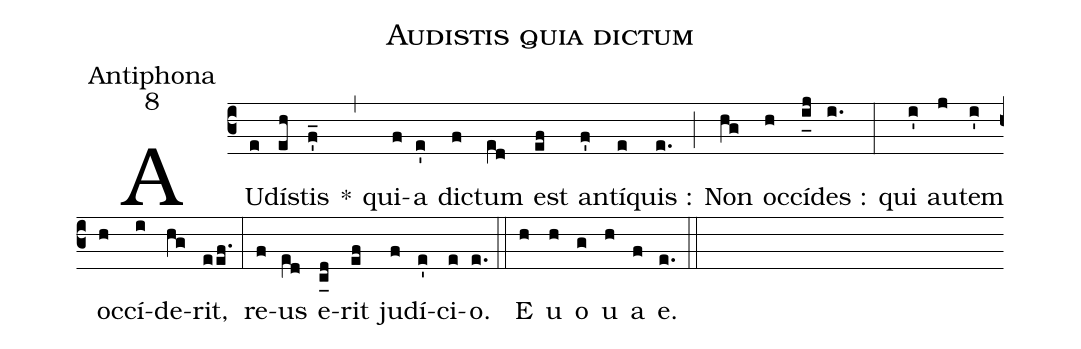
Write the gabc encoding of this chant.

name:Audistis quia dictum;
office-part:Antiphona;
mode:8;
%%
(c3) AU(e)dí(eh)stis(f'_) *(,) qui(f)a(e') di(f)ctum(e[ll:1]d) est(ef) an(f')tí(e)quis :(e.) (;) Non(hg) oc(h)cí(i_[uh:l]j)des :(i.) (:) qui(i') au(j)tem(i') oc(h)cí(i)de(hg)rit,(eef.) (:) re(f)us(e[ll:1]d) e(c_[ll:1]d)rit(ef) ju(f)dí(e')ci(e)o.(e.) (::) <eu>E(h) u(h) o(g) u(h) a(f) e.</eu>(e.) (::)
